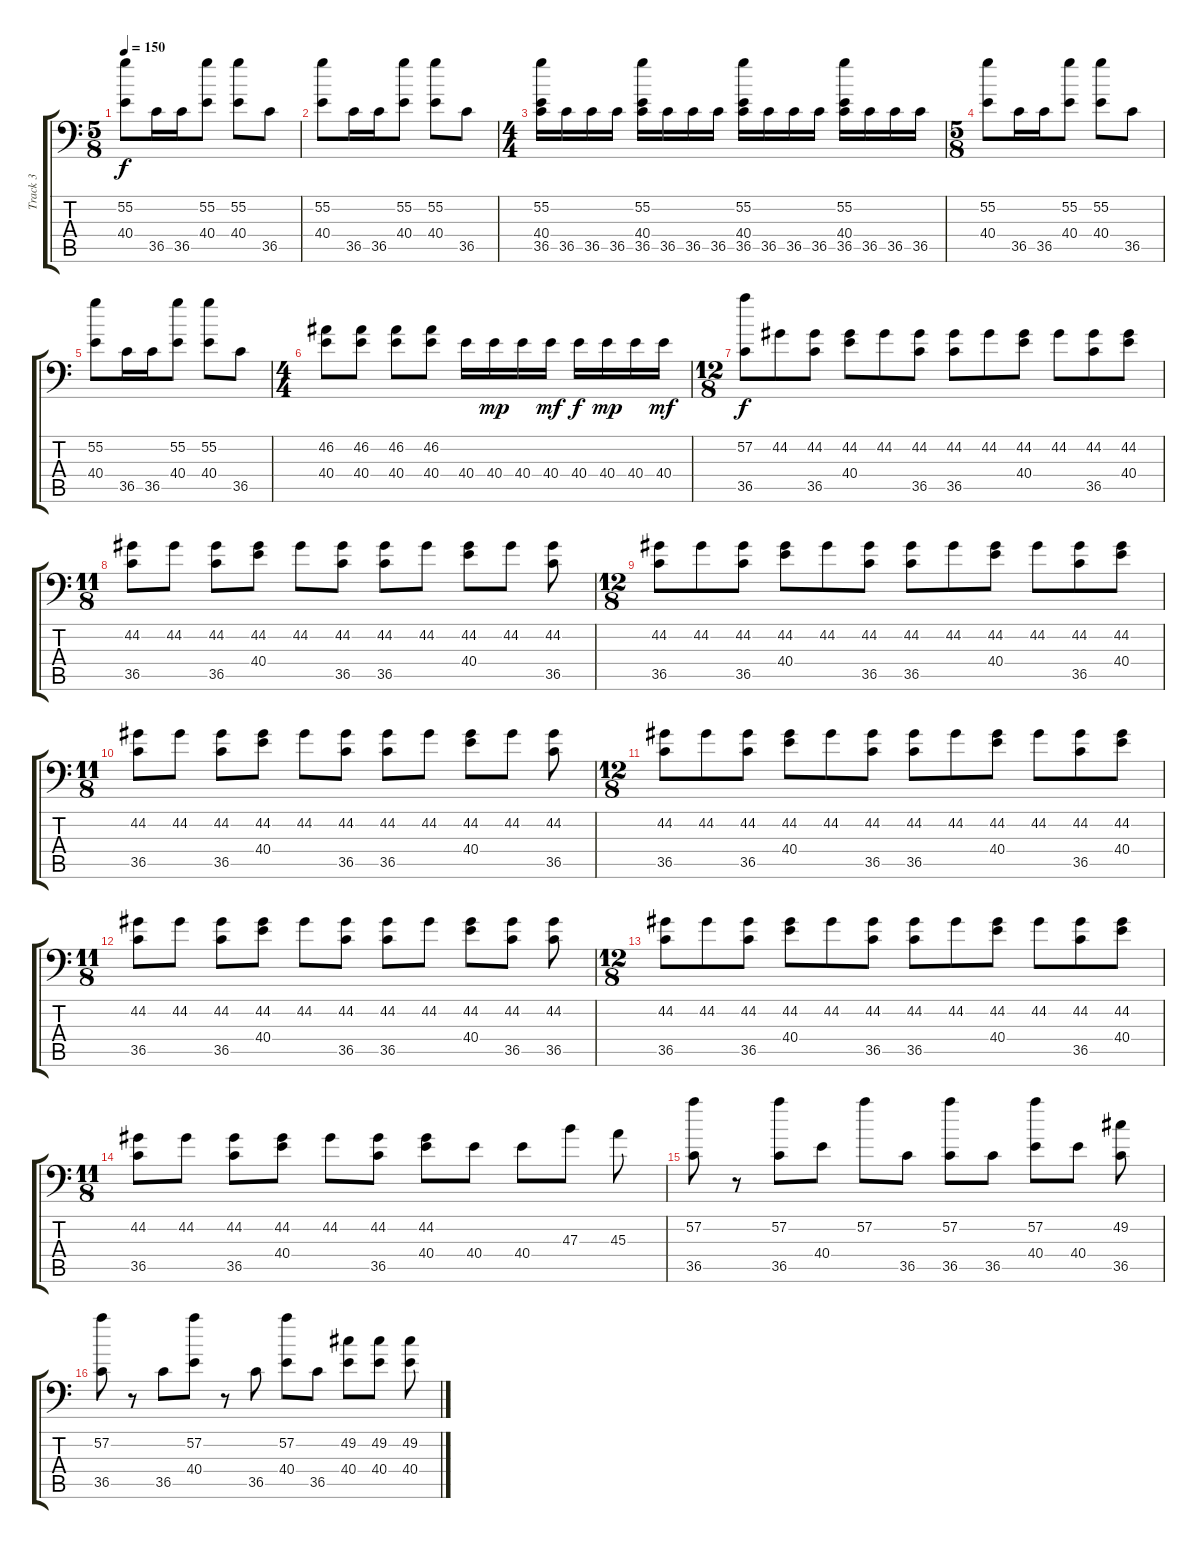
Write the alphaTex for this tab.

\track ("Track 3" "Track 3") {instrument acousticgrandpiano}
\staff {score tabs}
\tuning (C-1 C-1 C-1 C-1 C-1 C-1) {hide}
\ts (5 8)
\tempo 150
\clef f4
\ks c
(55.2 40.4).8{dy f} 36.5.16 36.5.16 (55.2 40.4).8 (55.2 40.4).8 36.5.8 |
(55.2 40.4).8 36.5.16 36.5.16 (55.2 40.4).8 (55.2 40.4).8 36.5.8 |
\ts (4 4)
(55.2 40.4 36.5).16 36.5.16 36.5.16 36.5.16 (55.2 40.4 36.5).16 36.5.16 36.5.16 36.5.16 (55.2 40.4 36.5).16 36.5.16 36.5.16 36.5.16 (55.2 40.4 36.5).16 36.5.16 36.5.16 36.5.16 |
\ts (5 8)
(55.2 40.4).8 36.5.16 36.5.16 (55.2 40.4).8 (55.2 40.4).8 36.5.8 |
(55.2 40.4).8 36.5.16 36.5.16 (55.2 40.4).8 (55.2 40.4).8 36.5.8 |
\ts (4 4)
(46.2 40.4).8 (46.2 40.4).8 (46.2 40.4).8 (46.2 40.4).8 40.4.16 40.4.16{dy mp} 40.4.16 40.4.16{dy mf} 40.4.16{dy f} 40.4.16{dy mp} 40.4.16 40.4.16{dy mf} |
\ts (12 8)
(57.2 36.5).8{dy f} 44.2.8 (44.2 36.5).8 (44.2 40.4).8 44.2.8 (44.2 36.5).8 (44.2 36.5).8 44.2.8 (44.2 40.4).8 44.2.8 (44.2 36.5).8 (44.2 40.4).8 |
\ts (11 8)
(44.2 36.5).8 44.2.8 (44.2 36.5).8 (44.2 40.4).8 44.2.8 (44.2 36.5).8 (44.2 36.5).8 44.2.8 (44.2 40.4).8 44.2.8 (44.2 36.5).8 |
\ts (12 8)
(44.2 36.5).8 44.2.8 (44.2 36.5).8 (44.2 40.4).8 44.2.8 (44.2 36.5).8 (44.2 36.5).8 44.2.8 (44.2 40.4).8 44.2.8 (44.2 36.5).8 (44.2 40.4).8 |
\ts (11 8)
(44.2 36.5).8 44.2.8 (44.2 36.5).8 (44.2 40.4).8 44.2.8 (44.2 36.5).8 (44.2 36.5).8 44.2.8 (44.2 40.4).8 44.2.8 (44.2 36.5).8 |
\ts (12 8)
(44.2 36.5).8 44.2.8 (44.2 36.5).8 (44.2 40.4).8 44.2.8 (44.2 36.5).8 (44.2 36.5).8 44.2.8 (44.2 40.4).8 44.2.8 (44.2 36.5).8 (44.2 40.4).8 |
\ts (11 8)
(44.2 36.5).8 44.2.8 (44.2 36.5).8 (44.2 40.4).8 44.2.8 (44.2 36.5).8 (44.2 36.5).8 44.2.8 (44.2 40.4).8 (44.2 36.5).8 (44.2 36.5).8 |
\ts (12 8)
(44.2 36.5).8 44.2.8 (44.2 36.5).8 (44.2 40.4).8 44.2.8 (44.2 36.5).8 (44.2 36.5).8 44.2.8 (44.2 40.4).8 44.2.8 (44.2 36.5).8 (44.2 40.4).8 |
\ts (11 8)
(44.2 36.5).8 44.2.8 (44.2 36.5).8 (44.2 40.4).8 44.2.8 (44.2 36.5).8 (44.2 40.4).8 40.4.8 40.4.8 47.3.8 45.3.8 |
(57.2 36.5).8 r.8 (57.2 36.5).8 40.4.8 57.2.8 36.5.8 (57.2 36.5).8 36.5.8 (57.2 40.4).8 40.4.8 (49.2 36.5).8 |
(57.2 36.5).8 r.8 36.5.8 (57.2 40.4).8 r.8 36.5.8 (57.2 40.4).8 36.5.8 (49.2 40.4).8 (49.2 40.4).8 (49.2 40.4).8
